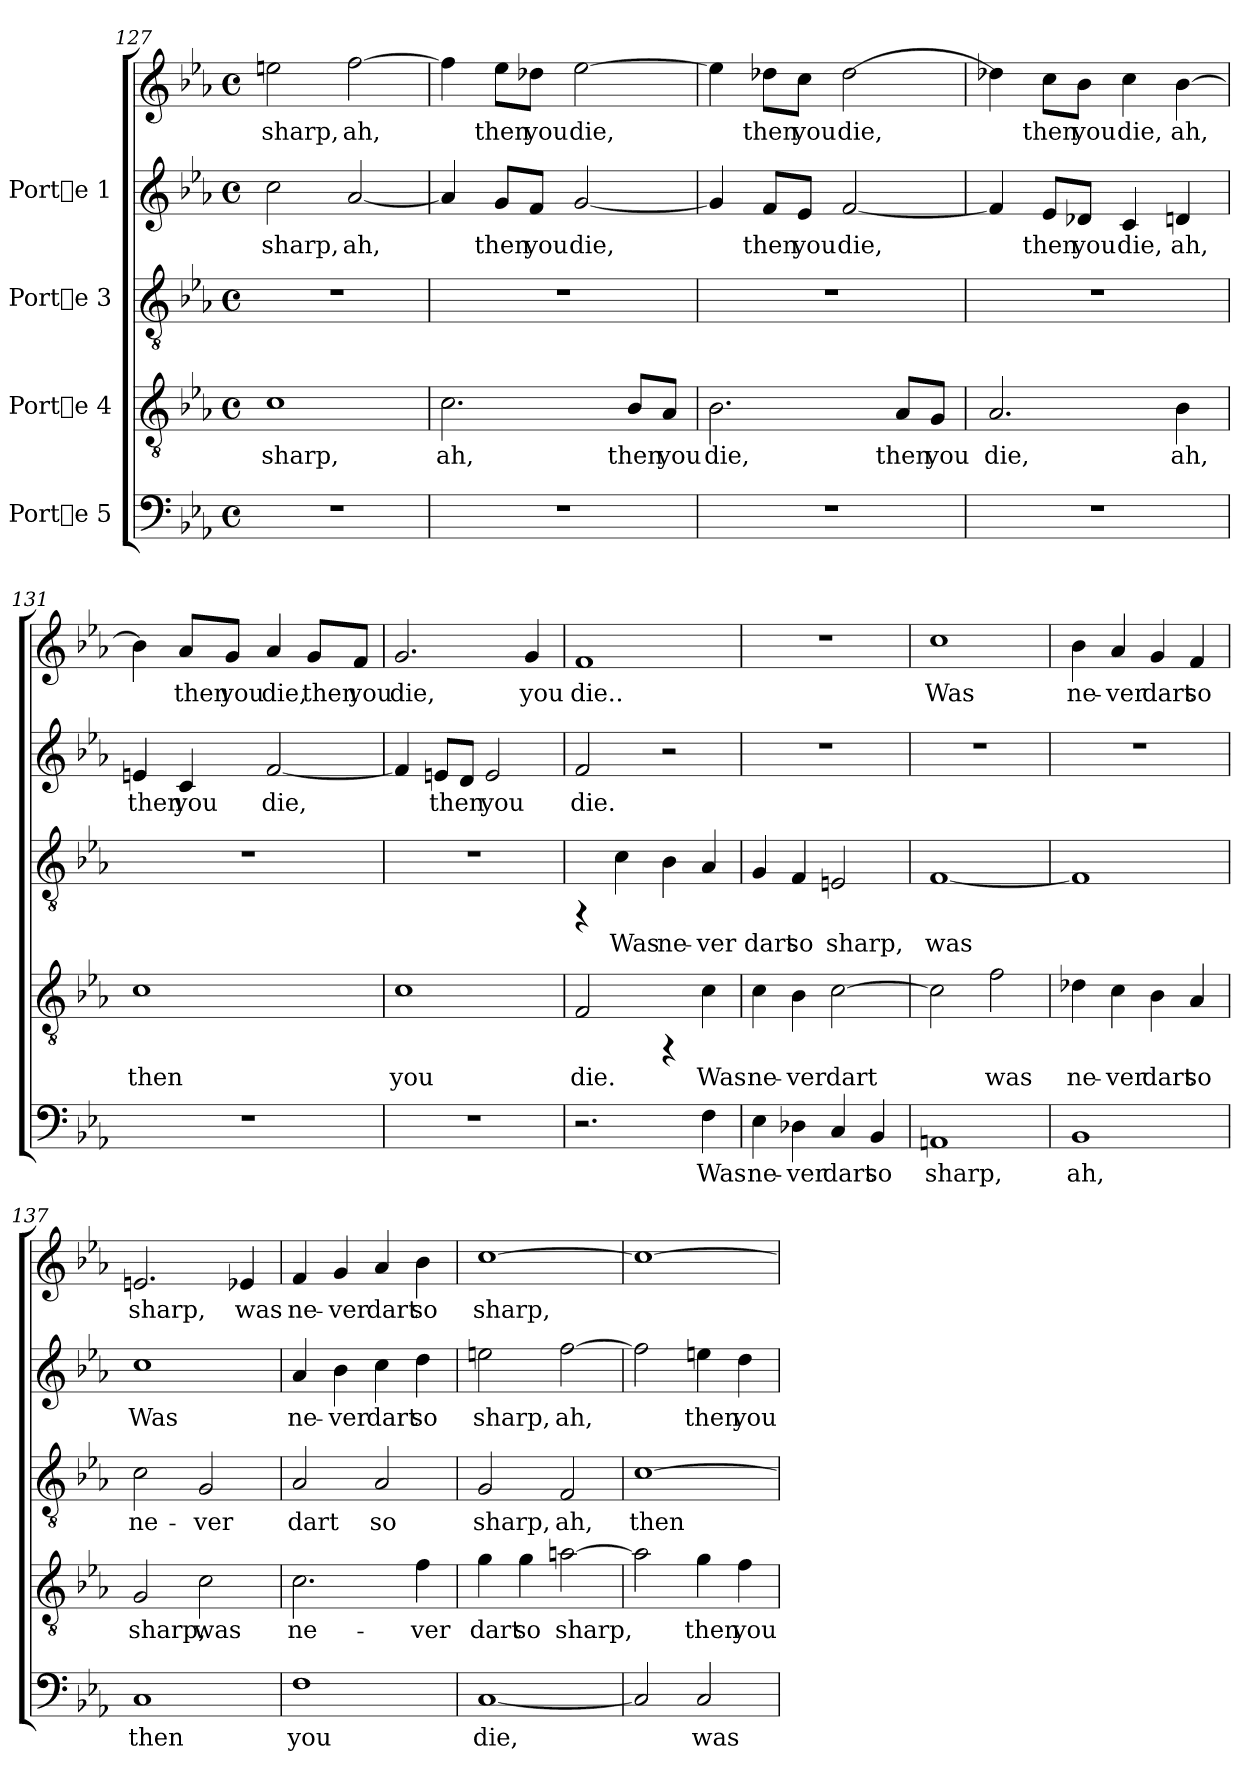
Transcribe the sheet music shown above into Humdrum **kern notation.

**kern	**text	**kern	**text	**kern	**text	**kern	**text	**kern	**text
*part4	*part4	*part3	*part3	*part2	*part2	*part1	*part1	*part1	*part1
*staff5	*staff5	*staff4	*staff4	*staff3	*staff3	*staff2	*staff2	*staff1	*staff1
*I"Porte 5	*	*I"Porte 4	*	*I"Porte 3	*	*I"Porte 1	*	*	*
!!LO:LB:g=z
*clefF4	*	*clefGv2	*	*clefGv2	*	*clefG2	*	*clefG2	*
*k[b-e-a-]	*	*k[b-e-a-]	*	*k[b-e-a-]	*	*k[b-e-a-]	*	*k[b-e-a-]	*
*E-:	*	*E-:	*	*E-:	*	*E-:	*	*E-:	*
*M4/4	*	*M4/4	*	*M4/4	*	*M4/4	*	*M4/4	*
*met(c)	*	*met(c)	*	*met(c)	*	*met(c)	*	*met(c)	*
=127	=127	=127	=127	=127	=127	=127	=127	=127	=127
!	!	!	!LO:LY:b:cj	!	!	!	!LO:LY:b:cj	!	!LO:LY:b:cj
1r	.	1c	sharp,	1r	.	2cc\	sharp,	2een\	sharp,
!	!	!	!	!	!	!	!LO:LY:b:cj	!	!LO:LY:b:cj
.	.	.	.	.	.	[<2a-/	ah,	[>2ff\	ah,
=128	=128	=128	=128	=128	=128	=128	=128	=128	=128
!	!	!	!LO:LY:b:cj	!	!	!	!LO:LY:b:cj	!	!LO:LY:b:cj
1r	.	2.c\	ah,	1r	.	4a-/]	.	4ff\]	.
!	!	!	!	!	!	!	!LO:LY:b:cj	!	!LO:LY:b:cj
.	.	.	.	.	.	8g/L	then	8ee-\L	then
!	!	!	!	!	!	!	!LO:LY:b:cj	!	!LO:LY:b:cj
.	.	.	.	.	.	8f/J	you	8dd-X\J	you
!	!	!	!	!	!	!	!LO:LY:b:cj	!	!LO:LY:b:cj
.	.	.	.	.	.	[<2g/	die,	[>2ee-\	die,
!	!	!	!LO:LY:b:cj	!	!	!	!	!	!
.	.	8B-/L	then	.	.	.	.	.	.
!	!	!	!LO:LY:b:cj	!	!	!	!	!	!
.	.	8A-/J	you	.	.	.	.	.	.
=129	=129	=129	=129	=129	=129	=129	=129	=129	=129
!	!	!	!LO:LY:b:cj	!	!	!	!LO:LY:b:cj	!	!LO:LY:b:cj
1r	.	2.B-\	die,	1r	.	4g/]	.	4ee-\]	.
!	!	!	!	!	!	!	!LO:LY:b:cj	!	!LO:LY:b:cj
.	.	.	.	.	.	8f/L	then	8dd-X\L	then
!	!	!	!	!	!	!	!LO:LY:b:cj	!	!LO:LY:b:cj
.	.	.	.	.	.	8e-/J	you	8cc\J	you
!	!	!	!	!	!	!	!LO:LY:b:cj	!	!LO:LY:b:cj
.	.	.	.	.	.	[<2f/	die,	[>2dd-\	die,
!	!	!	!LO:LY:b:cj	!	!	!	!	!	!
.	.	8A-/L	then	.	.	.	.	.	.
!	!	!	!LO:LY:b:cj	!	!	!	!	!	!
.	.	8G/J	you	.	.	.	.	.	.
=130	=130	=130	=130	=130	=130	=130	=130	=130	=130
!	!	!	!LO:LY:b:cj	!	!	!	!LO:LY:b:cj	!	!LO:LY:b:cj
1r	.	2.A-/	die,	1r	.	4f/]	.	4dd-X\]	.
!	!	!	!	!	!	!	!LO:LY:b:cj	!	!LO:LY:b:cj
.	.	.	.	.	.	8e-/L	then	8cc\L	then
!	!	!	!	!	!	!	!LO:LY:b:cj	!	!LO:LY:b:cj
.	.	.	.	.	.	8d-X/J	you	8b-\J	you
!	!	!	!	!	!	!	!LO:LY:b:cj	!	!LO:LY:b:cj
.	.	.	.	.	.	4c/	die,	4cc\	die,
!	!	!	!LO:LY:b:cj	!	!	!	!LO:LY:b:cj	!	!LO:LY:b:cj
.	.	4B-\	ah,	.	.	4dn/	ah,	[>4b-\	ah,
!!LO:LB:g=z
=131	=131	=131	=131	=131	=131	=131	=131	=131	=131
!	!	!	!LO:LY:b:cj	!	!	!	!LO:LY:b:cj	!	!LO:LY:b:cj
1r	.	1c	then	1r	.	4en/	then	4b-\]	.
!	!	!	!	!	!	!	!LO:LY:b:cj	!	!LO:LY:b:cj
.	.	.	.	.	.	4c/	you	8a-/L	then
!	!	!	!	!	!	!	!	!	!LO:LY:b:cj
.	.	.	.	.	.	.	.	8g/J	you
!	!	!	!	!	!	!	!LO:LY:b:cj	!	!LO:LY:b:cj
.	.	.	.	.	.	[<2f/	die,	4a-/	die,
!	!	!	!	!	!	!	!	!	!LO:LY:b:cj
.	.	.	.	.	.	.	.	8g/L	then
!	!	!	!	!	!	!	!	!	!LO:LY:b:cj
.	.	.	.	.	.	.	.	8f/J	you
=132	=132	=132	=132	=132	=132	=132	=132	=132	=132
!	!	!	!LO:LY:b:cj	!	!	!	!LO:LY:b:cj	!	!LO:LY:b:cj
1r	.	1c	you	1r	.	4f/]	.	2.g/	die,
!	!	!	!	!	!	!	!LO:LY:b:cj	!	!
.	.	.	.	.	.	8en/L	then	.	.
!	!	!	!	!	!	!	!LO:LY:b:cj	!	!
.	.	.	.	.	.	8d/J	.	.	.
!	!	!	!	!	!	!	!LO:LY:b:cj	!	!
.	.	.	.	.	.	2e/	you	.	.
!	!	!	!	!	!	!	!	!	!LO:LY:b:cj
.	.	.	.	.	.	.	.	4g/	you
=133	=133	=133	=133	=133	=133	=133	=133	=133	=133
!	!	!	!LO:LY:b:cj	!	!	!	!LO:LY:b:cj	!	!LO:LY:b:cj
2.r	.	2F/	die.	4rFF	.	2f/	die.	1f	die..
!	!	!	!	!	!LO:LY:b:cj	!	!	!	!
.	.	.	.	4c\	Was	.	.	.	.
!	!	!	!	!	!LO:LY:b:cj	!	!	!	!
.	.	4rFF	.	4B-\	ne-	2r	.	.	.
!	!LO:LY:b:cj	!	!LO:LY:b:cj	!	!LO:LY:b:cj	!	!	!	!
4F\	Was	4c\	Was	4A-/	-ver	.	.	.	.
=134	=134	=134	=134	=134	=134	=134	=134	=134	=134
!	!LO:LY:b:cj	!	!LO:LY:b:cj	!	!LO:LY:b:cj	!	!	!	!
4E-\	ne-	4c\	ne-	4G/	dart	1r	.	1r	.
!	!LO:LY:b:cj	!	!LO:LY:b:cj	!	!LO:LY:b:cj	!	!	!	!
4D-X\	-ver	4B-\	-ver	4F/	so	.	.	.	.
!	!LO:LY:b:cj	!	!LO:LY:b:cj	!	!LO:LY:b:cj	!	!	!	!
4C/	dart	[>2c\	dart	2En/	sharp,	.	.	.	.
!	!LO:LY:b:cj	!	!	!	!	!	!	!	!
4BB-/	so	.	.	.	.	.	.	.	.
=135	=135	=135	=135	=135	=135	=135	=135	=135	=135
!	!LO:LY:b:cj	!	!LO:LY:b:cj	!	!LO:LY:b:cj	!	!	!	!LO:LY:b:cj
1AAn	sharp,	2c\]	.	[<1F	was	1r	.	1cc	Was
!	!	!	!LO:LY:b:cj	!	!	!	!	!	!
.	.	2f\	was	.	.	.	.	.	.
!!LO:PB:g=z
=136	=136	=136	=136	=136	=136	=136	=136	=136	=136
!	!LO:LY:b:cj	!	!LO:LY:b:cj	!	!	!	!	!	!LO:LY:b:cj
1BB-	ah,	4d-X\	ne-	1F]	.	1r	.	4b-\	ne-
!	!	!	!LO:LY:b:cj	!	!	!	!	!	!LO:LY:b:cj
.	.	4c\	-ver	.	.	.	.	4a-/	-ver
!	!	!	!LO:LY:b:cj	!	!	!	!	!	!LO:LY:b:cj
.	.	4B-\	dart	.	.	.	.	4g/	dart
!	!	!	!LO:LY:b:cj	!	!	!	!	!	!LO:LY:b:cj
.	.	4A-/	so	.	.	.	.	4f/	so
=137	=137	=137	=137	=137	=137	=137	=137	=137	=137
!	!LO:LY:b:cj	!	!LO:LY:b:cj	!	!LO:LY:b:cj	!	!LO:LY:b:cj	!	!LO:LY:b:cj
1C	then	2G/	sharp,	2c\	ne-	1cc	Was	2.en/	sharp,
!	!	!	!LO:LY:b:cj	!	!LO:LY:b:cj	!	!	!	!
.	.	2c\	was	2G/	-ver	.	.	.	.
!	!	!	!	!	!	!	!	!	!LO:LY:b:cj
.	.	.	.	.	.	.	.	4e-X/	was
=138	=138	=138	=138	=138	=138	=138	=138	=138	=138
!	!LO:LY:b:cj	!	!LO:LY:b:cj	!	!LO:LY:b:cj	!	!LO:LY:b:cj	!	!LO:LY:b:cj
1F	you	2.c\	ne-	2A-/	dart	4a-/	ne-	4f/	ne-
!	!	!	!	!	!	!	!LO:LY:b:cj	!	!LO:LY:b:cj
.	.	.	.	.	.	4b-\	-ver	4g/	-ver
!	!	!	!	!	!LO:LY:b:cj	!	!LO:LY:b:cj	!	!LO:LY:b:cj
.	.	.	.	2A-/	so	4cc\	dart	4a-/	dart
!	!	!	!LO:LY:b:cj	!	!	!	!LO:LY:b:cj	!	!LO:LY:b:cj
.	.	4f\	-ver	.	.	4dd\	so	4b-\	so
=139	=139	=139	=139	=139	=139	=139	=139	=139	=139
!	!LO:LY:b:cj	!	!LO:LY:b:cj	!	!LO:LY:b:cj	!	!LO:LY:b:cj	!	!LO:LY:b:cj
[<1C	die,	4g\	dart	2G/	sharp,	2een\	sharp,	[>1cc	sharp,
!	!	!	!LO:LY:b:cj	!	!	!	!	!	!
.	.	4g\	so	.	.	.	.	.	.
!	!	!	!LO:LY:b:cj	!	!LO:LY:b:cj	!	!LO:LY:b:cj	!	!
.	.	[>2an\	sharp,	2F/	ah,	[>2ff\	ah,	.	.
=140	=140	=140	=140	=140	=140	=140	=140	=140	=140
!	!LO:LY:b:cj	!	!LO:LY:b:cj	!	!LO:LY:b:cj	!	!LO:LY:b:cj	!	!
2C/]	.	2an\]	.	[>1c	then	2ff\]	.	1cc_>	.
!	!LO:LY:b:cj	!	!LO:LY:b:cj	!	!	!	!LO:LY:b:cj	!	!
2C/	was	4g\	then	.	.	4een\	then	.	.
!	!	!	!LO:LY:b:cj	!	!	!	!LO:LY:b:cj	!	!
.	.	4f\	you	.	.	4dd\	you	.	.
=	=	=	=	=	=	=	=	=	=
*-	*-	*-	*-	*-	*-	*-	*-	*-	*-
